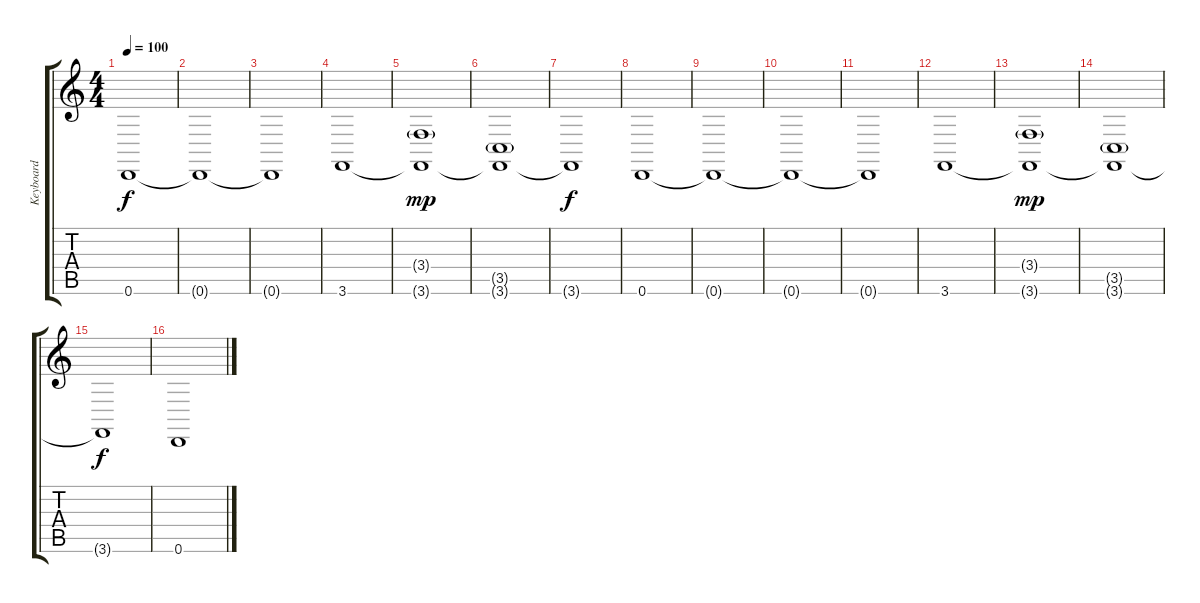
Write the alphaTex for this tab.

\track ("Keyboard" "Keyboard") {instrument pad4choir}
\staff {score tabs}
\tuning (E4 B3 G3 D3 A2 D2) {hide}
\ts (4 4)
\tempo 100
\clef g2
\ks c
0.6{t}.1{dy f} |
0.6{t}.1 |
0.6{t}.1 |
3.6.1 |
(3.4{g} 3.6{t}).1{dy mp} |
(3.5{g} 3.6{t}).1 |
3.6{t}.1{dy f} |
0.6.1 |
0.6{t}.1 |
0.6{t}.1 |
0.6{t}.1 |
3.6.1 |
(3.4{g} 3.6{t}).1{dy mp} |
(3.5{g} 3.6{t}).1 |
3.6{t}.1{dy f} |
0.6.1
